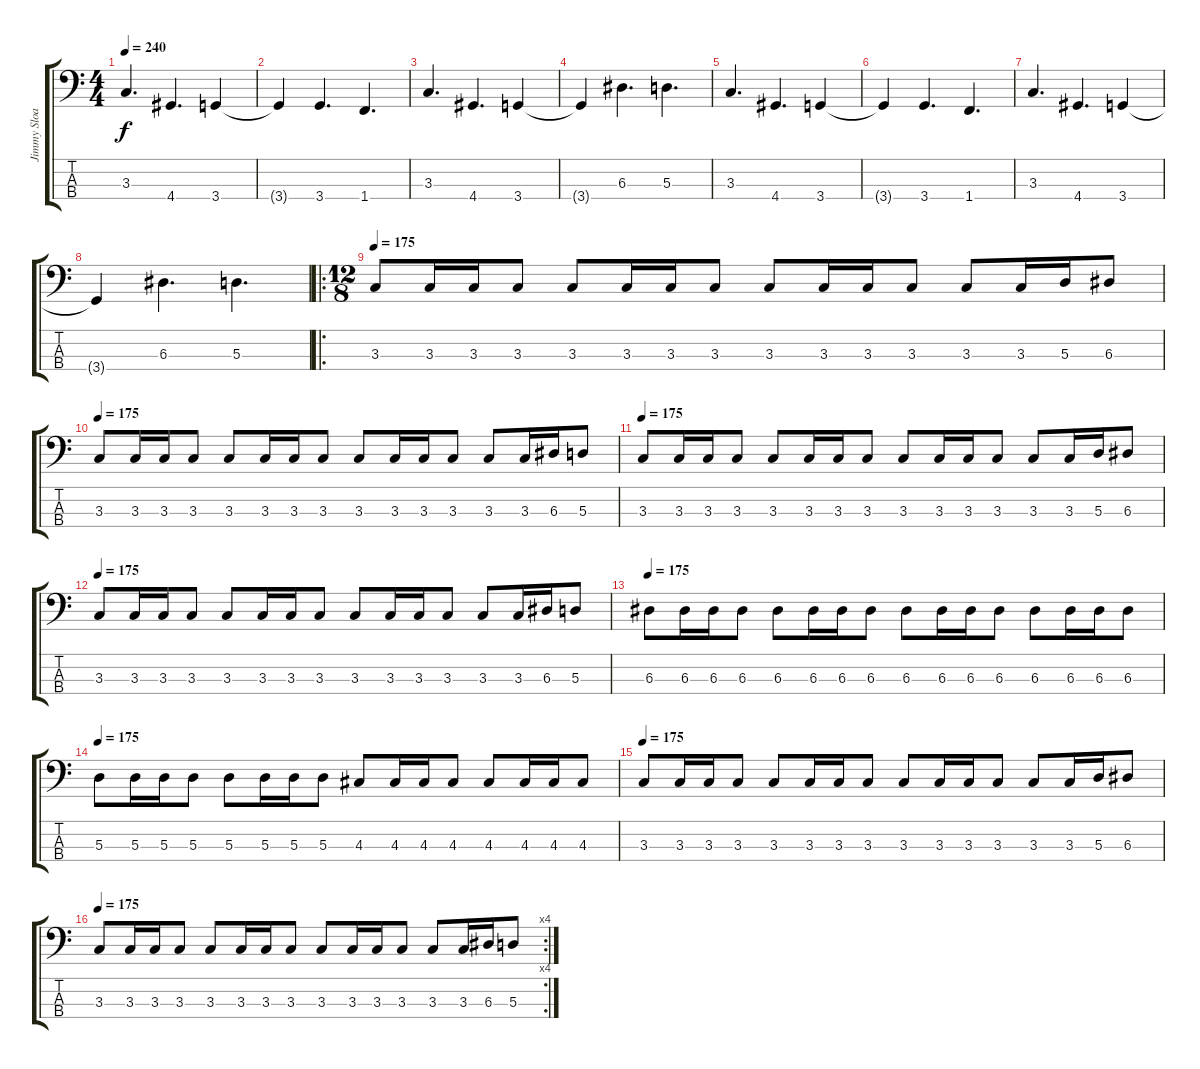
\track ("Jimmy Sloas" "Jimmy Sloa") {instrument electricbasspick}
\staff {score tabs}
\tuning (G2 D2 A1 E1) {hide}
\ts (4 4)
\tempo 240
\clef f4
\ks c
3.3.4{d dy f} 4.4.4{d} 3.4.4 |
3.4{t}.4 3.4.4{d} 1.4.4{d} |
3.3.4{d} 4.4.4{d} 3.4.4 |
3.4{t}.4 6.3.4{d} 5.3.4{d} |
3.3.4{d} 4.4.4{d} 3.4.4 |
3.4{t}.4 3.4.4{d} 1.4.4{d} |
3.3.4{d} 4.4.4{d} 3.4.4 |
3.4{t}.4 6.3.4{d} 5.3.4{d} |
\ro
\ts (12 8)
\tempo 175
3.3.8 3.3.16 3.3.16 3.3.8 3.3.8 3.3.16 3.3.16 3.3.8 3.3.8 3.3.16 3.3.16 3.3.8 3.3.8 3.3.16 5.3.16 6.3.8 |
\tempo 175
3.3.8 3.3.16 3.3.16 3.3.8 3.3.8 3.3.16 3.3.16 3.3.8 3.3.8 3.3.16 3.3.16 3.3.8 3.3.8 3.3.16 6.3.16 5.3.8 |
\tempo 175
3.3.8 3.3.16 3.3.16 3.3.8 3.3.8 3.3.16 3.3.16 3.3.8 3.3.8 3.3.16 3.3.16 3.3.8 3.3.8 3.3.16 5.3.16 6.3.8 |
\tempo 175
3.3.8 3.3.16 3.3.16 3.3.8 3.3.8 3.3.16 3.3.16 3.3.8 3.3.8 3.3.16 3.3.16 3.3.8 3.3.8 3.3.16 6.3.16 5.3.8 |
\tempo 175
6.3.8 6.3.16 6.3.16 6.3.8 6.3.8 6.3.16 6.3.16 6.3.8 6.3.8 6.3.16 6.3.16 6.3.8 6.3.8 6.3.16 6.3.16 6.3.8 |
\tempo 175
5.3.8 5.3.16 5.3.16 5.3.8 5.3.8 5.3.16 5.3.16 5.3.8 4.3.8 4.3.16 4.3.16 4.3.8 4.3.8 4.3.16 4.3.16 4.3.8 |
\tempo 175
3.3.8 3.3.16 3.3.16 3.3.8 3.3.8 3.3.16 3.3.16 3.3.8 3.3.8 3.3.16 3.3.16 3.3.8 3.3.8 3.3.16 5.3.16 6.3.8 |
\rc 4
\tempo 175
3.3.8 3.3.16 3.3.16 3.3.8 3.3.8 3.3.16 3.3.16 3.3.8 3.3.8 3.3.16 3.3.16 3.3.8 3.3.8 3.3.16 6.3.16 5.3.8
